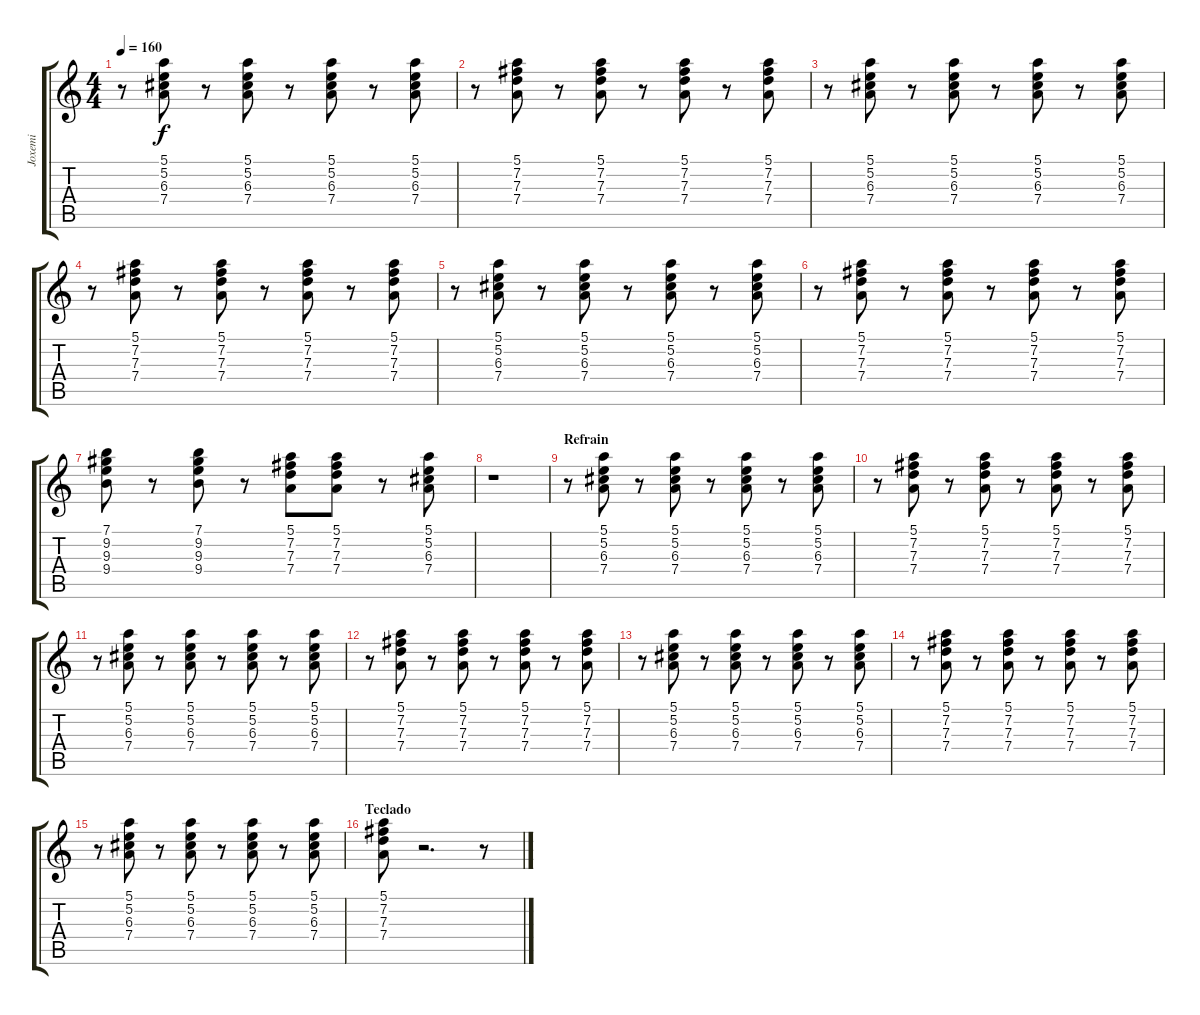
\track ("Joxemi" "Joxemi") {instrument electricguitarmuted}
\staff {score tabs}
\tuning (E4 B3 G3 D3 A2 E2) {hide}
\ts (4 4)
\tempo 160
\clef g2
\ks c
r.8{dy f} (5.1 5.2 6.3 7.4).8 r.8 (5.1 5.2 6.3 7.4).8 r.8 (5.1 5.2 6.3 7.4).8 r.8 (5.1 5.2 6.3 7.4).8 |
r.8 (5.1 7.2 7.3 7.4).8 r.8 (5.1 7.2 7.3 7.4).8 r.8 (5.1 7.2 7.3 7.4).8 r.8 (5.1 7.2 7.3 7.4).8 |
r.8 (5.1 5.2 6.3 7.4).8 r.8 (5.1 5.2 6.3 7.4).8 r.8 (5.1 5.2 6.3 7.4).8 r.8 (5.1 5.2 6.3 7.4).8 |
r.8 (5.1 7.2 7.3 7.4).8 r.8 (5.1 7.2 7.3 7.4).8 r.8 (5.1 7.2 7.3 7.4).8 r.8 (5.1 7.2 7.3 7.4).8 |
r.8 (5.1 5.2 6.3 7.4).8 r.8 (5.1 5.2 6.3 7.4).8 r.8 (5.1 5.2 6.3 7.4).8 r.8 (5.1 5.2 6.3 7.4).8 |
r.8 (5.1 7.2 7.3 7.4).8 r.8 (5.1 7.2 7.3 7.4).8 r.8 (5.1 7.2 7.3 7.4).8 r.8 (5.1 7.2 7.3 7.4).8 |
(7.1 9.2 9.3 9.4).8 r.8 (7.1 9.2 9.3 9.4).8 r.8 (5.1 7.2 7.3 7.4).8 (5.1 7.2 7.3 7.4).8 r.8 (5.1 5.2 6.3 7.4).8 |
r.1 |
\section ("" "Refrain")
r.8 (5.1 5.2 6.3 7.4).8 r.8 (5.1 5.2 6.3 7.4).8 r.8 (5.1 5.2 6.3 7.4).8 r.8 (5.1 5.2 6.3 7.4).8 |
r.8 (5.1 7.2 7.3 7.4).8 r.8 (5.1 7.2 7.3 7.4).8 r.8 (5.1 7.2 7.3 7.4).8 r.8 (5.1 7.2 7.3 7.4).8 |
r.8 (5.1 5.2 6.3 7.4).8 r.8 (5.1 5.2 6.3 7.4).8 r.8 (5.1 5.2 6.3 7.4).8 r.8 (5.1 5.2 6.3 7.4).8 |
r.8 (5.1 7.2 7.3 7.4).8 r.8 (5.1 7.2 7.3 7.4).8 r.8 (5.1 7.2 7.3 7.4).8 r.8 (5.1 7.2 7.3 7.4).8 |
r.8 (5.1 5.2 6.3 7.4).8 r.8 (5.1 5.2 6.3 7.4).8 r.8 (5.1 5.2 6.3 7.4).8 r.8 (5.1 5.2 6.3 7.4).8 |
r.8 (5.1 7.2 7.3 7.4).8 r.8 (5.1 7.2 7.3 7.4).8 r.8 (5.1 7.2 7.3 7.4).8 r.8 (5.1 7.2 7.3 7.4).8 |
r.8 (5.1 5.2 6.3 7.4).8 r.8 (5.1 5.2 6.3 7.4).8 r.8 (5.1 5.2 6.3 7.4).8 r.8 (5.1 5.2 6.3 7.4).8 |
\section ("" "Teclado")
(5.1 7.2 7.3 7.4).8 r.2{d} r.8
